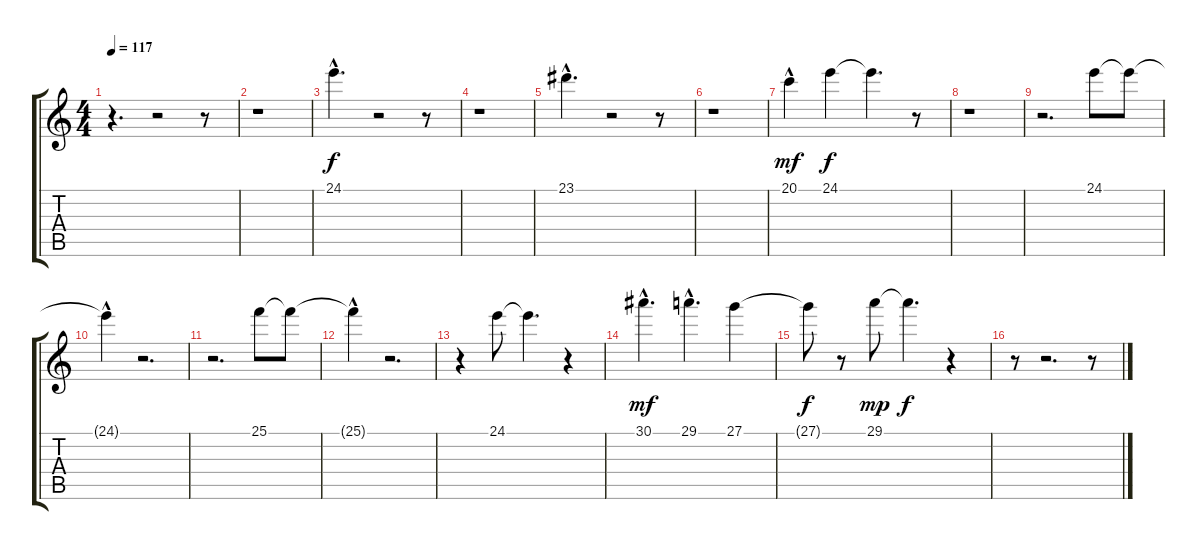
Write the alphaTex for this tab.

\track "" {instrument vibraphone}
\staff {score tabs}
\tuning (E4 B3 G3 D3 A2 E2) {hide}
\ts (4 4)
\tempo 117
\clef g2
\ks c
r.4{d dy f} r.2 r.8 |
r.1 |
24.1{hac}.4{d} r.2 r.8 |
r.1 |
23.1{hac}.4{d} r.2 r.8 |
r.1 |
20.1{hac}.4{dy mf} 24.1.4{dy f} 24.1{t}.4{d} r.8 |
r.1 |
r.2{d} 24.1.8 24.1{t}.8 |
24.1{hac t}.4 r.2{d} |
r.2{d} 25.1.8 25.1{t}.8 |
25.1{hac t}.4 r.2{d} |
r.4 24.1.8 24.1{t}.4{d} r.4 |
30.1{hac}.4{d dy mf} 29.1{hac}.4{d} 27.1.4 |
27.1{t}.8{dy f} r.8 29.1.8{dy mp} 29.1{t}.4{d dy f} r.4 |
r.8 r.2{d} r.8
